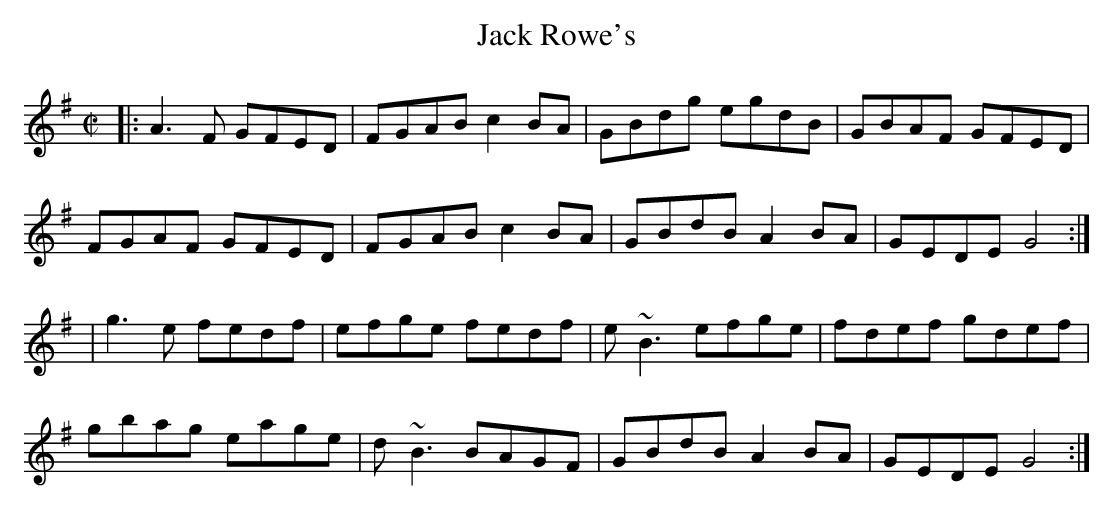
X:1
T:Jack Rowe's
M:C|
K:G
|: A3F GFED | FGAB c2 BA | GBdg egdB | GBAF GFED |
FGAF GFED | FGAB c2 BA | GBdB A2BA | GEDE G4 :|
| g3e fedf | efge fedf | e~B3 efge | fdef gdef |
gbag eage | d~B3 BAGF | GBdB A2BA | GEDE G4 :|
